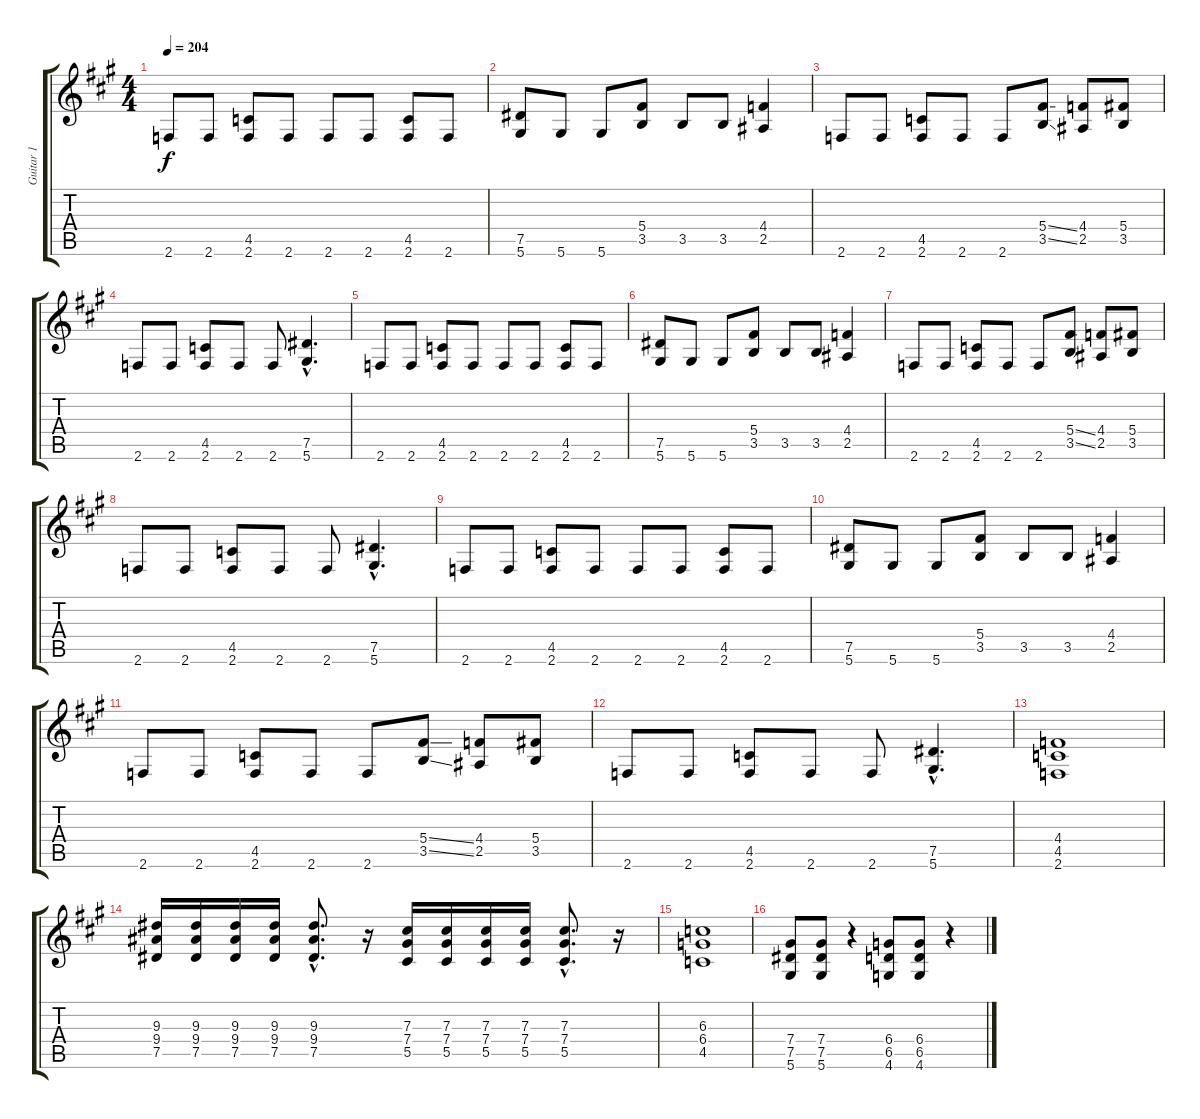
\track ("Guitar 1" "Guitar 1") {instrument distortionguitar}
\staff {score tabs}
\tuning (Eb4 Bb3 Gb3 Db3 Ab2 Eb2) {hide}
\ts (4 4)
\tempo 204
\clef g2
\ks a
2.6.8{dy f} 2.6.8 (4.5 2.6).8 2.6.8 2.6.8 2.6.8 (4.5 2.6).8 2.6.8 |
(7.5 5.6).8 5.6.8 5.6.8 (5.4 3.5).8 3.5.8 3.5.8 (4.4 2.5).4 |
2.6.8 2.6.8 (4.5 2.6).8 2.6.8 2.6.8 (5.4{ss} 3.5{ss}).8 (4.4 2.5).8 (5.4 3.5).8 |
2.6.8 2.6.8 (4.5 2.6).8 2.6.8 2.6.8 (7.5{hac} 5.6{hac}).4{d} |
2.6.8 2.6.8 (4.5 2.6).8 2.6.8 2.6.8 2.6.8 (4.5 2.6).8 2.6.8 |
(7.5 5.6).8 5.6.8 5.6.8 (5.4 3.5).8 3.5.8 3.5.8 (4.4 2.5).4 |
2.6.8 2.6.8 (4.5 2.6).8 2.6.8 2.6.8 (5.4{ss} 3.5{ss}).8 (4.4 2.5).8 (5.4 3.5).8 |
2.6.8 2.6.8 (4.5 2.6).8 2.6.8 2.6.8 (7.5{hac} 5.6{hac}).4{d} |
2.6.8 2.6.8 (4.5 2.6).8 2.6.8 2.6.8 2.6.8 (4.5 2.6).8 2.6.8 |
(7.5 5.6).8 5.6.8 5.6.8 (5.4 3.5).8 3.5.8 3.5.8 (4.4 2.5).4 |
2.6.8 2.6.8 (4.5 2.6).8 2.6.8 2.6.8 (5.4{ss} 3.5{ss}).8 (4.4 2.5).8 (5.4 3.5).8 |
2.6.8 2.6.8 (4.5 2.6).8 2.6.8 2.6.8 (7.5{hac} 5.6{hac}).4{d} |
(4.4 4.5 2.6).1 |
(9.3 9.4 7.5).16 (9.3 9.4 7.5).16 (9.3 9.4 7.5).16 (9.3 9.4 7.5).16 (9.3{hac} 9.4{hac} 7.5{hac}).8{d} r.16 (7.3 7.4 5.5).16 (7.3 7.4 5.5).16 (7.3 7.4 5.5).16 (7.3 7.4 5.5).16 (7.3{hac} 7.4{hac} 5.5{hac}).8{d} r.16 |
(6.3 6.4 4.5).1 |
(7.4 7.5 5.6).8 (7.4 7.5 5.6).8 r.4 (6.4 6.5 4.6).8 (6.4 6.5 4.6).8 r.4
